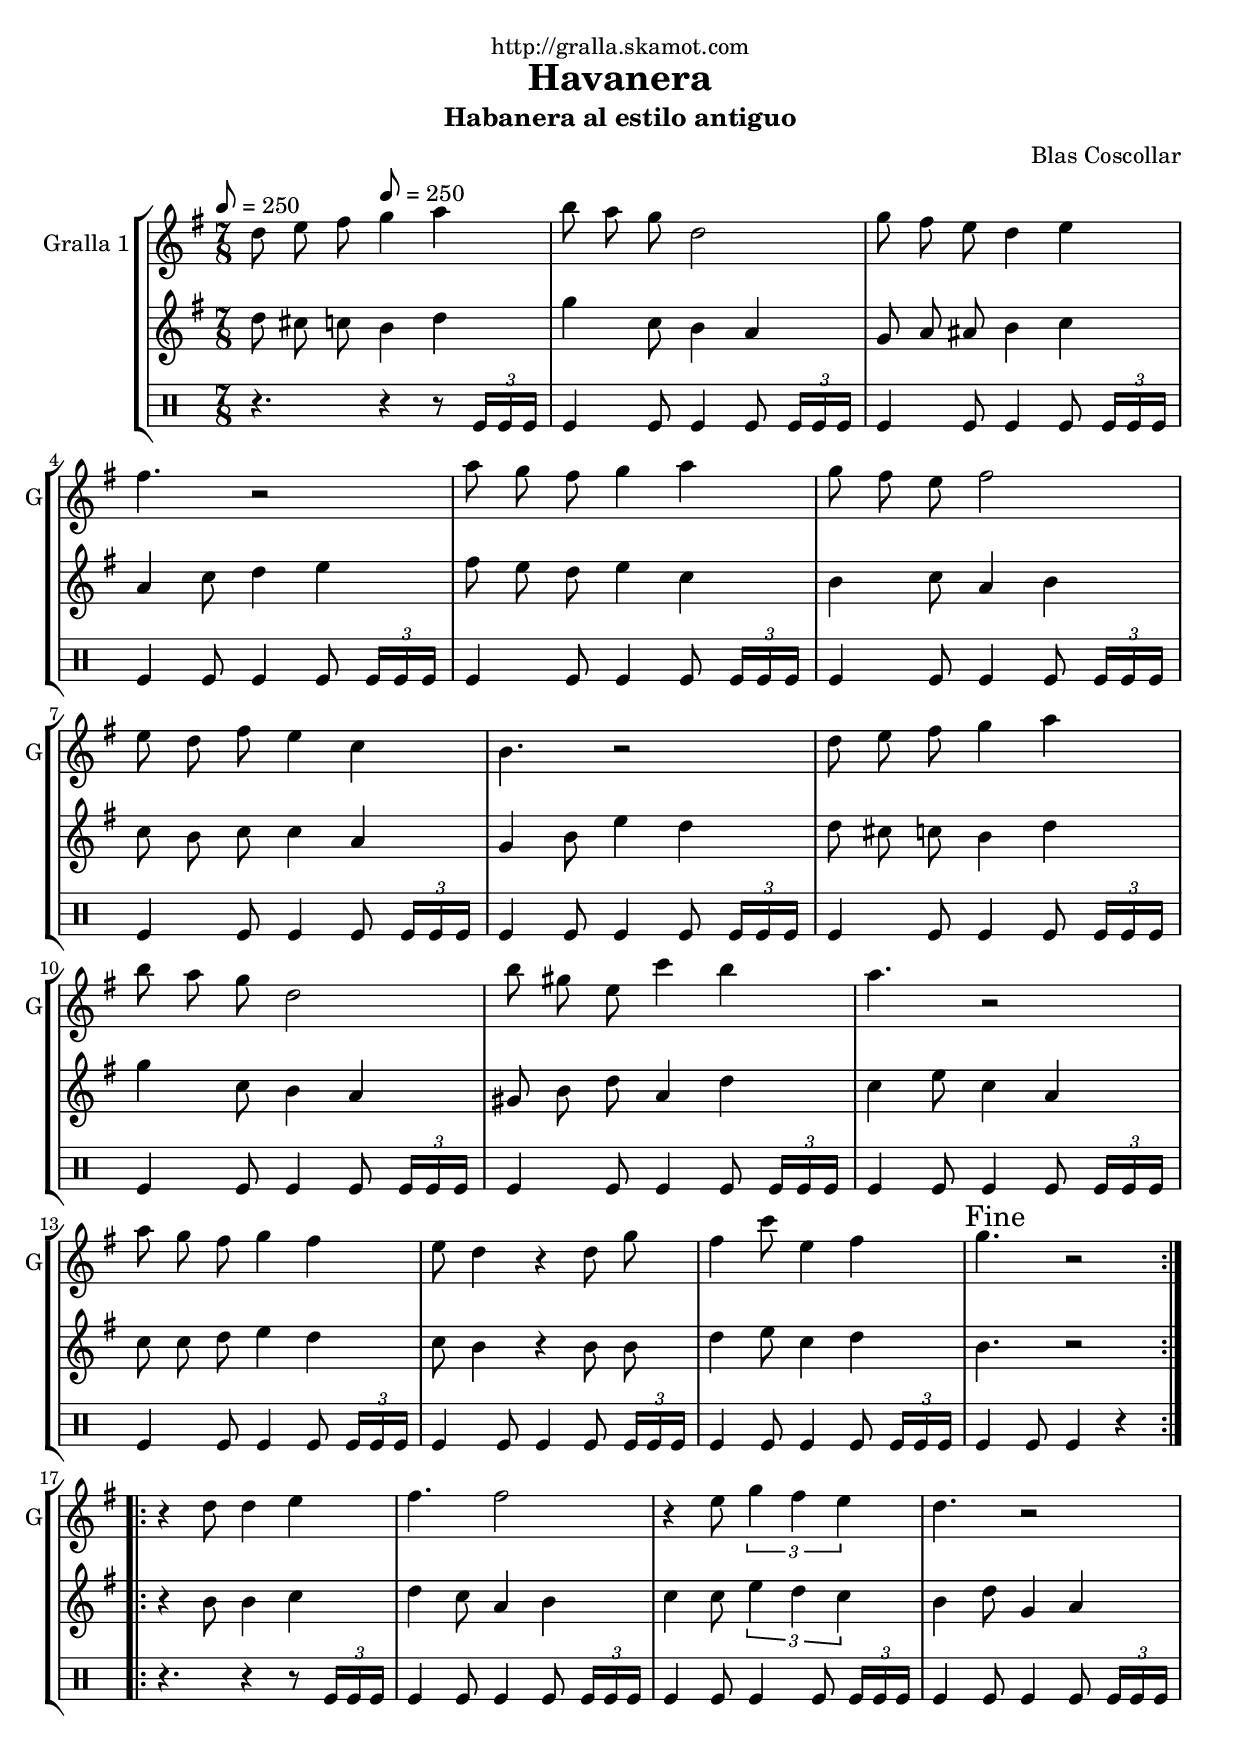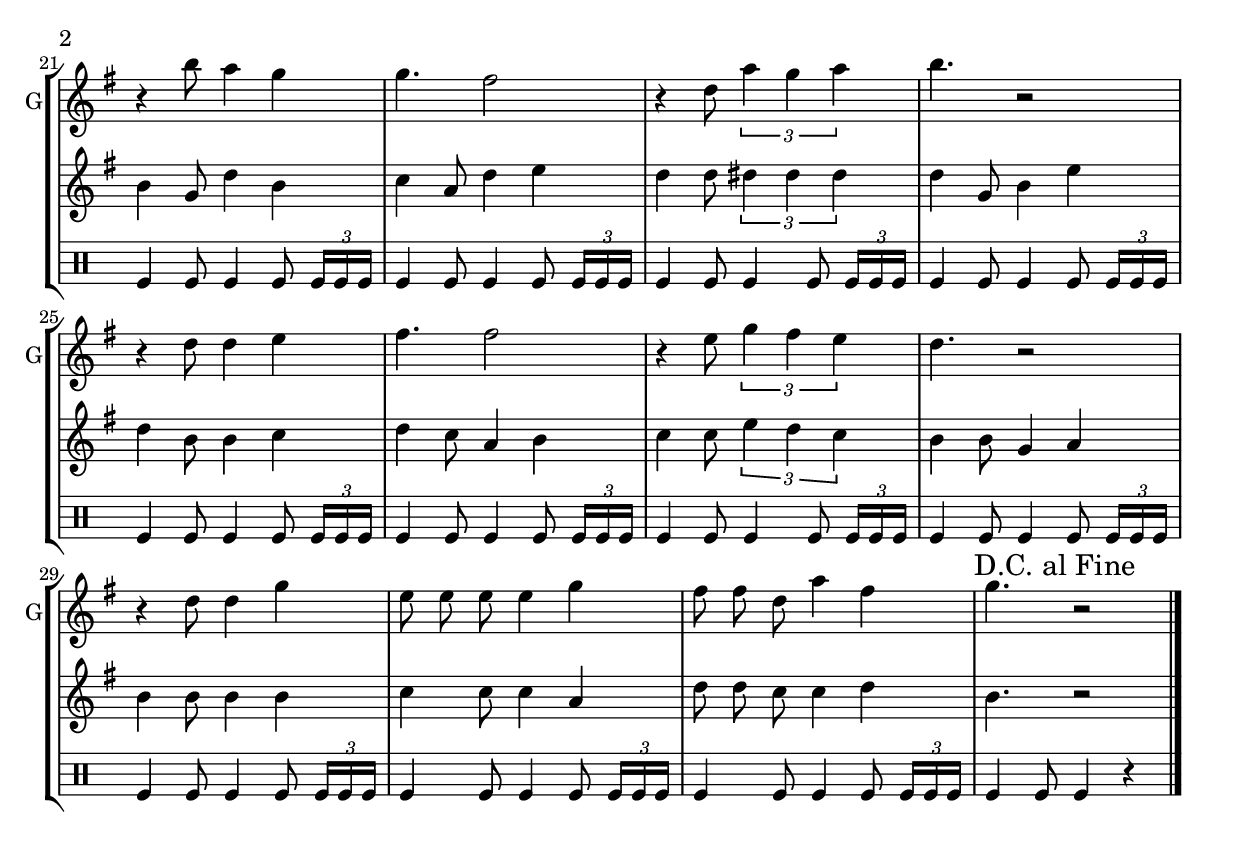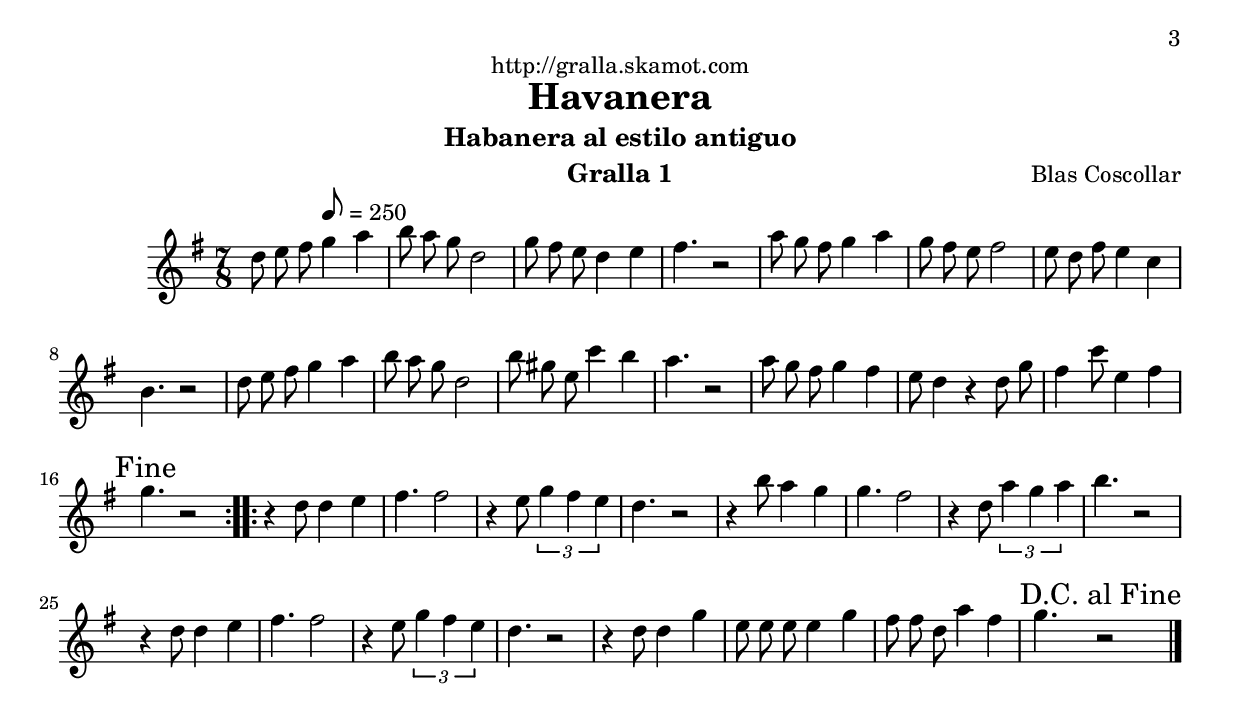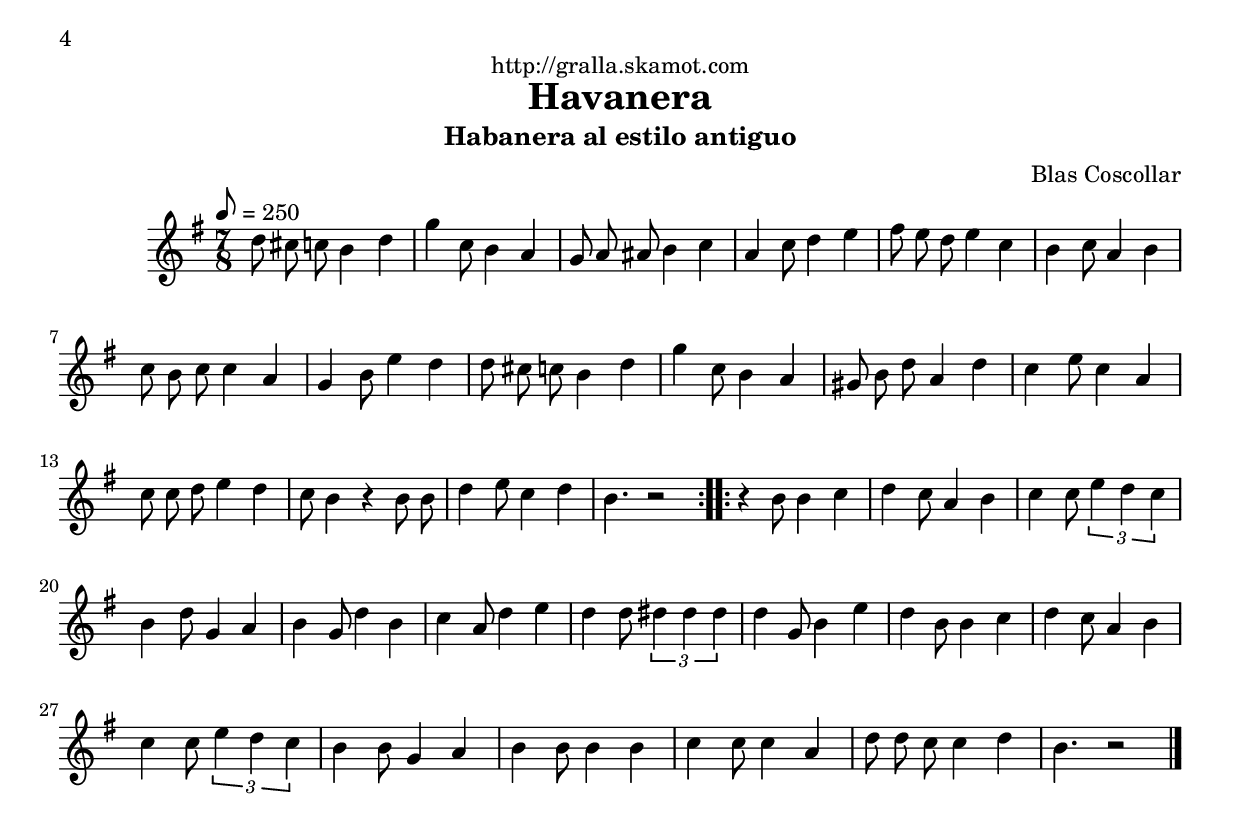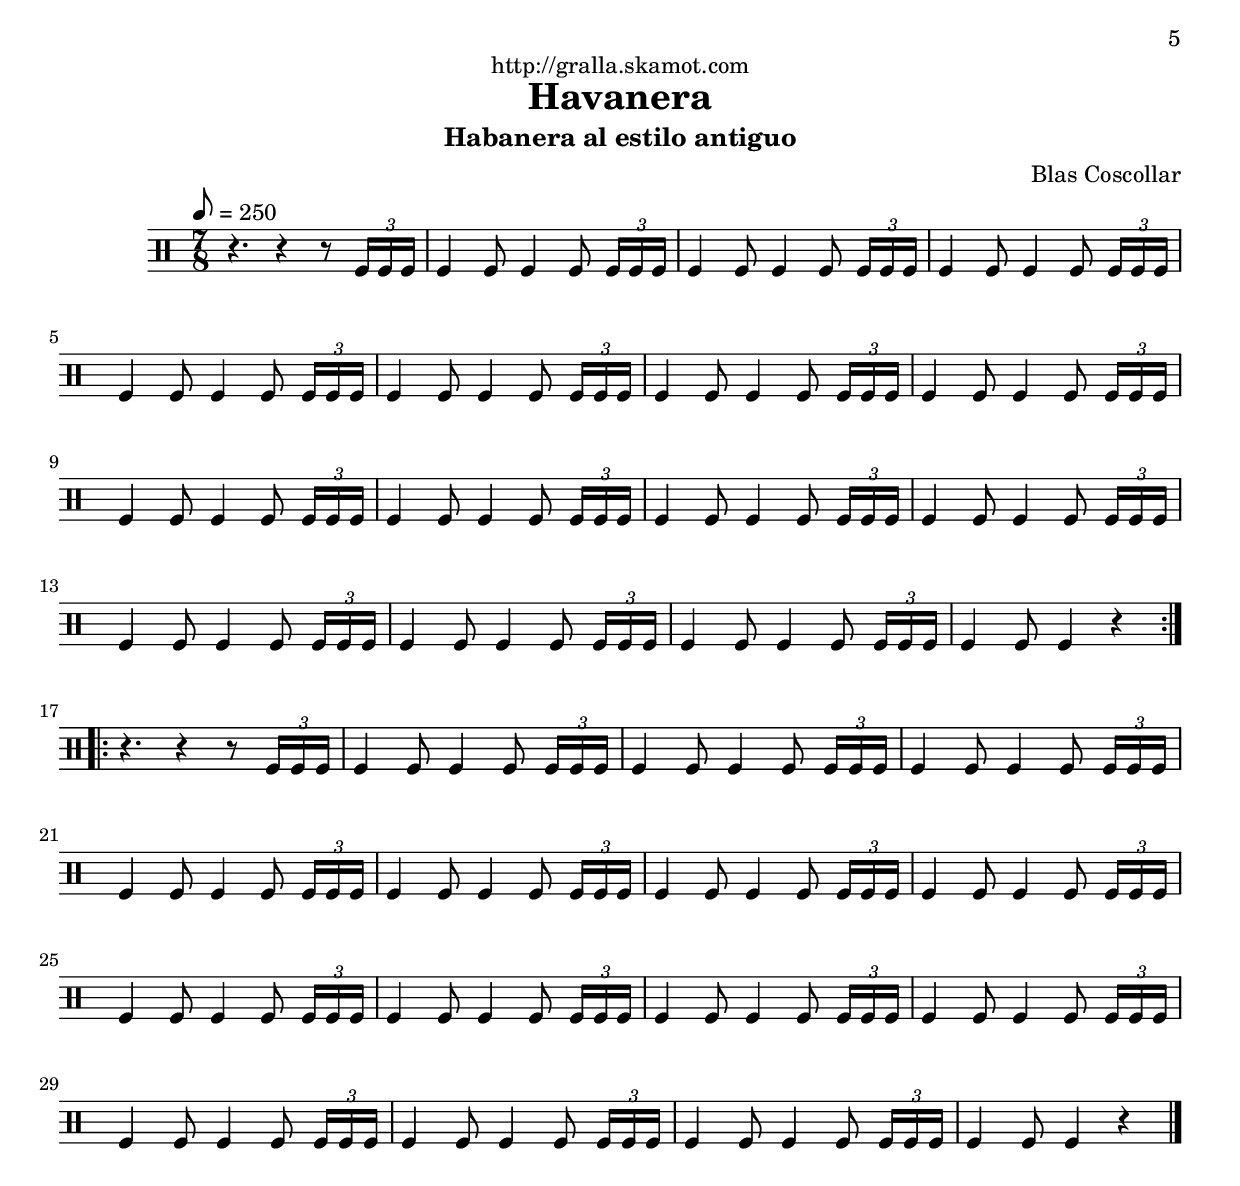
\version "2.16.2"

\header {
  dedication="http://gralla.skamot.com"
  title="Havanera"
  subtitle="Habanera al estilo antiguo"
  subsubtitle=""
  poet=""
  meter=""
  piece=""
  composer="Blas Coscollar"
  arranger=""
  opus=""
  instrument=""
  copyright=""
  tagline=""
}

liniaroAa =
\relative d''
{
  \clef treble
  \key g \major
  \time 7/8
  \repeat volta 2 { d8 e fis \tempo 8 = 250 g4 a  |
  b8 a g d2  |
  g8 fis e d4 e  |
  fis4. r2  |
  %05
  a8 g fis g4 a  |
  g8 fis e fis2  |
  e8 d fis e4 c  |
  b4. r2  |
  d8 e fis g4 a  |
  %10
  b8 a g d2  |
  b'8 gis e c'4 b  |
  a4. r2  |
  a8 g fis g4 fis  |
  e8 d4 r d8 g  |
  %15
  fis4 c'8 e,4 fis  |
  \mark "Fine" g4. r2  | }
  \repeat volta 2 { r4 d8 d4 e  |
  fis4. fis2  |
  r4 e8 \times 2/3 { g4 fis e }  |
  %20
  d4. r2  |
  r4 b'8 a4 g  |
  g4. fis2  |
  r4 d8 \times 2/3 { a'4 g a }  |
  b4. r2  |
  %25
  r4 d,8 d4 e  |
  fis4. fis2  |
  r4 e8 \times 2/3 { g4 fis e }  |
  d4. r2  |
  r4 d8 d4 g  |
  %30
  e8 e e e4 g  |
  fis8 fis d a'4 fis  |
  \mark "D.C. al Fine" g4. r2  \bar "|."
  }
}

liniaroAb =
\relative d''
{
  \tempo 8 = 250
  \clef treble
  \key g \major
  \time 7/8
  \repeat volta 2 { d8 cis c b4 d  |
  g4 c,8 b4 a  |
  g8 a ais b4 c  |
  a4 c8 d4 e  |
  %05
  fis8 e d e4 c  |
  b4 c8 a4 b  |
  c8 b c c4 a  |
  g4 b8 e4 d  |
  d8 cis c b4 d  |
  %10
  g4 c,8 b4 a  |
  gis8 b d a4 d  |
  c4 e8 c4 a  |
  c8 c d e4 d  |
  c8 b4 r b8 b  |
  %15
  d4 e8 c4 d  |
  b4. r2  | }
  \repeat volta 2 { r4 b8 b4 c  |
  d4 c8 a4 b  |
  c4 c8 \times 2/3 { e4 d c }  |
  %20
  b4 d8 g,4 a  |
  b4 g8 d'4 b  |
  c4 a8 d4 e  |
  d4 d8 \times 2/3 { dis4 dis dis }  |
  d4 g,8 b4 e  |
  %25
  d4 b8 b4 c  |
  d4 c8 a4 b  |
  c4 c8 \times 2/3 { e4 d c }  |
  b4 b8 g4 a  |
  b4 b8 b4 b  |
  %30
  c4 c8 c4 a  |
  d8 d c c4 d  |
  b4. r2  \bar "|."
  }
}

liniaroAc =
\drummode
{
  \tempo 8 = 250
  \time 7/8
  \repeat volta 2 { r4. r4 r8 \times 2/3 { tomfl16 tomfl tomfl }  |
  tomfl4 tomfl8 tomfl4 tomfl8 \times 2/3 { tomfl16 tomfl tomfl }  |
  tomfl4 tomfl8 tomfl4 tomfl8 \times 2/3 { tomfl16 tomfl tomfl }  |
  tomfl4 tomfl8 tomfl4 tomfl8 \times 2/3 { tomfl16 tomfl tomfl }  |
  %05
  tomfl4 tomfl8 tomfl4 tomfl8 \times 2/3 { tomfl16 tomfl tomfl }  |
  tomfl4 tomfl8 tomfl4 tomfl8 \times 2/3 { tomfl16 tomfl tomfl }  |
  tomfl4 tomfl8 tomfl4 tomfl8 \times 2/3 { tomfl16 tomfl tomfl }  |
  tomfl4 tomfl8 tomfl4 tomfl8 \times 2/3 { tomfl16 tomfl tomfl }  |
  tomfl4 tomfl8 tomfl4 tomfl8 \times 2/3 { tomfl16 tomfl tomfl }  |
  %10
  tomfl4 tomfl8 tomfl4 tomfl8 \times 2/3 { tomfl16 tomfl tomfl }  |
  tomfl4 tomfl8 tomfl4 tomfl8 \times 2/3 { tomfl16 tomfl tomfl }  |
  tomfl4 tomfl8 tomfl4 tomfl8 \times 2/3 { tomfl16 tomfl tomfl }  |
  tomfl4 tomfl8 tomfl4 tomfl8 \times 2/3 { tomfl16 tomfl tomfl }  |
  tomfl4 tomfl8 tomfl4 tomfl8 \times 2/3 { tomfl16 tomfl tomfl }  |
  %15
  tomfl4 tomfl8 tomfl4 tomfl8 \times 2/3 { tomfl16 tomfl tomfl }  |
  tomfl4 tomfl8 tomfl4 r  | }
  \repeat volta 2 { r4. r4 r8 \times 2/3 { tomfl16 tomfl tomfl }  |
  tomfl4 tomfl8 tomfl4 tomfl8 \times 2/3 { tomfl16 tomfl tomfl }  |
  tomfl4 tomfl8 tomfl4 tomfl8 \times 2/3 { tomfl16 tomfl tomfl }  |
  %20
  tomfl4 tomfl8 tomfl4 tomfl8 \times 2/3 { tomfl16 tomfl tomfl }  |
  tomfl4 tomfl8 tomfl4 tomfl8 \times 2/3 { tomfl16 tomfl tomfl }  |
  tomfl4 tomfl8 tomfl4 tomfl8 \times 2/3 { tomfl16 tomfl tomfl }  |
  tomfl4 tomfl8 tomfl4 tomfl8 \times 2/3 { tomfl16 tomfl tomfl }  |
  tomfl4 tomfl8 tomfl4 tomfl8 \times 2/3 { tomfl16 tomfl tomfl }  |
  %25
  tomfl4 tomfl8 tomfl4 tomfl8 \times 2/3 { tomfl16 tomfl tomfl }  |
  tomfl4 tomfl8 tomfl4 tomfl8 \times 2/3 { tomfl16 tomfl tomfl }  |
  tomfl4 tomfl8 tomfl4 tomfl8 \times 2/3 { tomfl16 tomfl tomfl }  |
  tomfl4 tomfl8 tomfl4 tomfl8 \times 2/3 { tomfl16 tomfl tomfl }  |
  tomfl4 tomfl8 tomfl4 tomfl8 \times 2/3 { tomfl16 tomfl tomfl }  |
  %30
  tomfl4 tomfl8 tomfl4 tomfl8 \times 2/3 { tomfl16 tomfl tomfl }  |
  tomfl4 tomfl8 tomfl4 tomfl8 \times 2/3 { tomfl16 tomfl tomfl }  |
  tomfl4 tomfl8 tomfl4 r  \bar "|."
  }
}

\bookpart {
  \score {
    \new StaffGroup {
      \override Score.RehearsalMark #'self-alignment-X = #LEFT
      <<
        \new Staff \with {instrumentName = #"Gralla 1" shortInstrumentName = #"G"} \liniaroAa
        \new Staff \with {instrumentName = #"" shortInstrumentName = #" "} \liniaroAb
        \new DrumStaff \with {instrumentName = #"" shortInstrumentName = #" "} \liniaroAc
      >>
    }
    \layout {}
  }
  \score { \unfoldRepeats
    \new StaffGroup {
      \override Score.RehearsalMark #'self-alignment-X = #LEFT
      <<
        \new Staff \with {instrumentName = #"Gralla 1" shortInstrumentName = #"G"} \liniaroAa
        \new Staff \with {instrumentName = #"" shortInstrumentName = #" "} \liniaroAb
        \new DrumStaff \with {instrumentName = #"" shortInstrumentName = #" "} \liniaroAc
      >>
    }
    \midi {
      \set Staff.midiInstrument = "oboe"
      \set DrumStaff.midiInstrument = "drums"
    }
  }
}

\bookpart {
  \header {instrument="Gralla 1"}
  \score {
    \new StaffGroup {
      \override Score.RehearsalMark #'self-alignment-X = #LEFT
      <<
        \new Staff \liniaroAa
      >>
    }
    \layout {}
  }
  \score { \unfoldRepeats
    \new StaffGroup {
      \override Score.RehearsalMark #'self-alignment-X = #LEFT
      <<
        \new Staff \liniaroAa
      >>
    }
    \midi {
      \set Staff.midiInstrument = "oboe"
      \set DrumStaff.midiInstrument = "drums"
    }
  }
}

\bookpart {
  \header {instrument=""}
  \score {
    \new StaffGroup {
      \override Score.RehearsalMark #'self-alignment-X = #LEFT
      <<
        \new Staff \liniaroAb
      >>
    }
    \layout {}
  }
  \score { \unfoldRepeats
    \new StaffGroup {
      \override Score.RehearsalMark #'self-alignment-X = #LEFT
      <<
        \new Staff \liniaroAb
      >>
    }
    \midi {
      \set Staff.midiInstrument = "oboe"
      \set DrumStaff.midiInstrument = "drums"
    }
  }
}

\bookpart {
  \header {instrument=""}
  \score {
    \new StaffGroup {
      \override Score.RehearsalMark #'self-alignment-X = #LEFT
      <<
        \new DrumStaff \liniaroAc
      >>
    }
    \layout {}
  }
  \score { \unfoldRepeats
    \new StaffGroup {
      \override Score.RehearsalMark #'self-alignment-X = #LEFT
      <<
        \new DrumStaff \liniaroAc
      >>
    }
    \midi {
      \set Staff.midiInstrument = "oboe"
      \set DrumStaff.midiInstrument = "drums"
    }
  }
}

